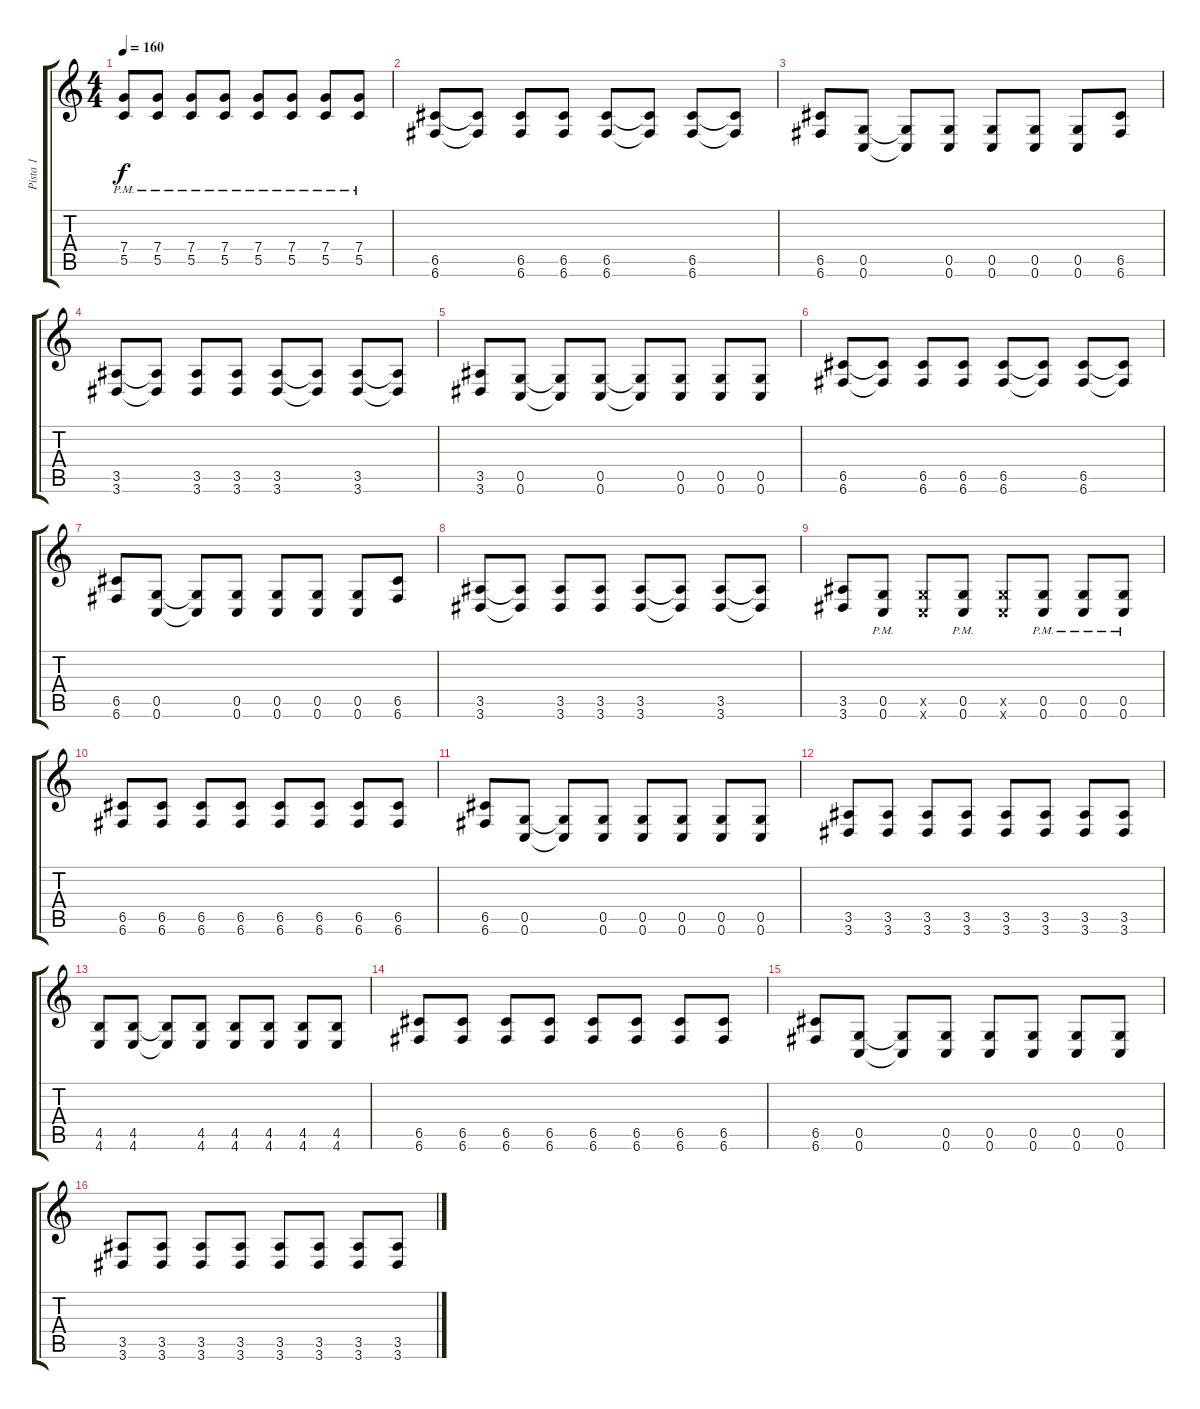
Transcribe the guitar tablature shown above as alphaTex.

\track ("Pista 1" "Pista 1") {instrument distortionguitar}
\staff {score tabs}
\tuning (D4 A3 F3 C3 G2 C2) {hide}
\ts (4 4)
\tempo 160
\clef g2
\ks c
(7.4 5.5{pm}).8{dy f} (7.4{pm} 5.5{pm}).8 (7.4{pm} 5.5{pm}).8 (7.4{pm} 5.5{pm}).8 (7.4{pm} 5.5{pm}).8 (7.4{pm} 5.5{pm}).8 (7.4{pm} 5.5{pm}).8 (7.4{pm} 5.5{pm}).8 |
(6.5 6.6).8 (6.5{t} 6.6{t}).8 (6.5 6.6).8 (6.5 6.6).8 (6.5 6.6).8 (6.5{t} 6.6{t}).8 (6.5 6.6).8 (6.5{t} 6.6{t}).8 |
(6.5 6.6).8 (0.5 0.6).8 (0.5{t} 0.6{t}).8 (0.5 0.6).8 (0.5 0.6).8 (0.5 0.6).8 (0.5 0.6).8 (6.5 6.6).8 |
(3.5 3.6).8 (3.5{t} 3.6{t}).8 (3.5 3.6).8 (3.5 3.6).8 (3.5 3.6).8 (3.5{t} 3.6{t}).8 (3.5 3.6).8 (3.5{t} 3.6{t}).8 |
(3.5 3.6).8 (0.5 0.6).8 (0.5{t} 0.6{t}).8 (0.5 0.6).8 (0.5{t} 0.6{t}).8 (0.5 0.6).8 (0.5 0.6).8 (0.5 0.6).8 |
(6.5 6.6).8 (6.5{t} 6.6{t}).8 (6.5 6.6).8 (6.5 6.6).8 (6.5 6.6).8 (6.5{t} 6.6{t}).8 (6.5 6.6).8 (6.5{t} 6.6{t}).8 |
(6.5 6.6).8 (0.5 0.6).8 (0.5{t} 0.6{t}).8 (0.5 0.6).8 (0.5 0.6).8 (0.5 0.6).8 (0.5 0.6).8 (6.5 6.6).8 |
(3.5 3.6).8 (3.5{t} 3.6{t}).8 (3.5 3.6).8 (3.5 3.6).8 (3.5 3.6).8 (3.5{t} 3.6{t}).8 (3.5 3.6).8 (3.5{t} 3.6{t}).8 |
(3.5 3.6).8 (0.5{pm} 0.6{pm}).8 (0.5{x} 0.6{x}).8 (0.5{pm} 0.6{pm}).8 (0.5{x} 0.6{x}).8 (0.5{pm} 0.6{pm}).8 (0.5{pm} 0.6{pm}).8 (0.5{pm} 0.6{pm}).8 |
(6.5 6.6).8 (6.5 6.6).8 (6.5 6.6).8 (6.5 6.6).8 (6.5 6.6).8 (6.5 6.6).8 (6.5 6.6).8 (6.5 6.6).8 |
(6.5 6.6).8 (0.5 0.6).8 (0.5{t} 0.6{t}).8 (0.5 0.6).8 (0.5 0.6).8 (0.5 0.6).8 (0.5 0.6).8 (0.5 0.6).8 |
(3.5 3.6).8 (3.5 3.6).8 (3.5 3.6).8 (3.5 3.6).8 (3.5 3.6).8 (3.5 3.6).8 (3.5 3.6).8 (3.5 3.6).8 |
(4.5 4.6).8 (4.5 4.6).8 (4.5{t} 4.6{t}).8 (4.5 4.6).8 (4.5 4.6).8 (4.5 4.6).8 (4.5 4.6).8 (4.5 4.6).8 |
(6.5 6.6).8 (6.5 6.6).8 (6.5 6.6).8 (6.5 6.6).8 (6.5 6.6).8 (6.5 6.6).8 (6.5 6.6).8 (6.5 6.6).8 |
(6.5 6.6).8 (0.5 0.6).8 (0.5{t} 0.6{t}).8 (0.5 0.6).8 (0.5 0.6).8 (0.5 0.6).8 (0.5 0.6).8 (0.5 0.6).8 |
(3.5 3.6).8 (3.5 3.6).8 (3.5 3.6).8 (3.5 3.6).8 (3.5 3.6).8 (3.5 3.6).8 (3.5 3.6).8 (3.5 3.6).8
